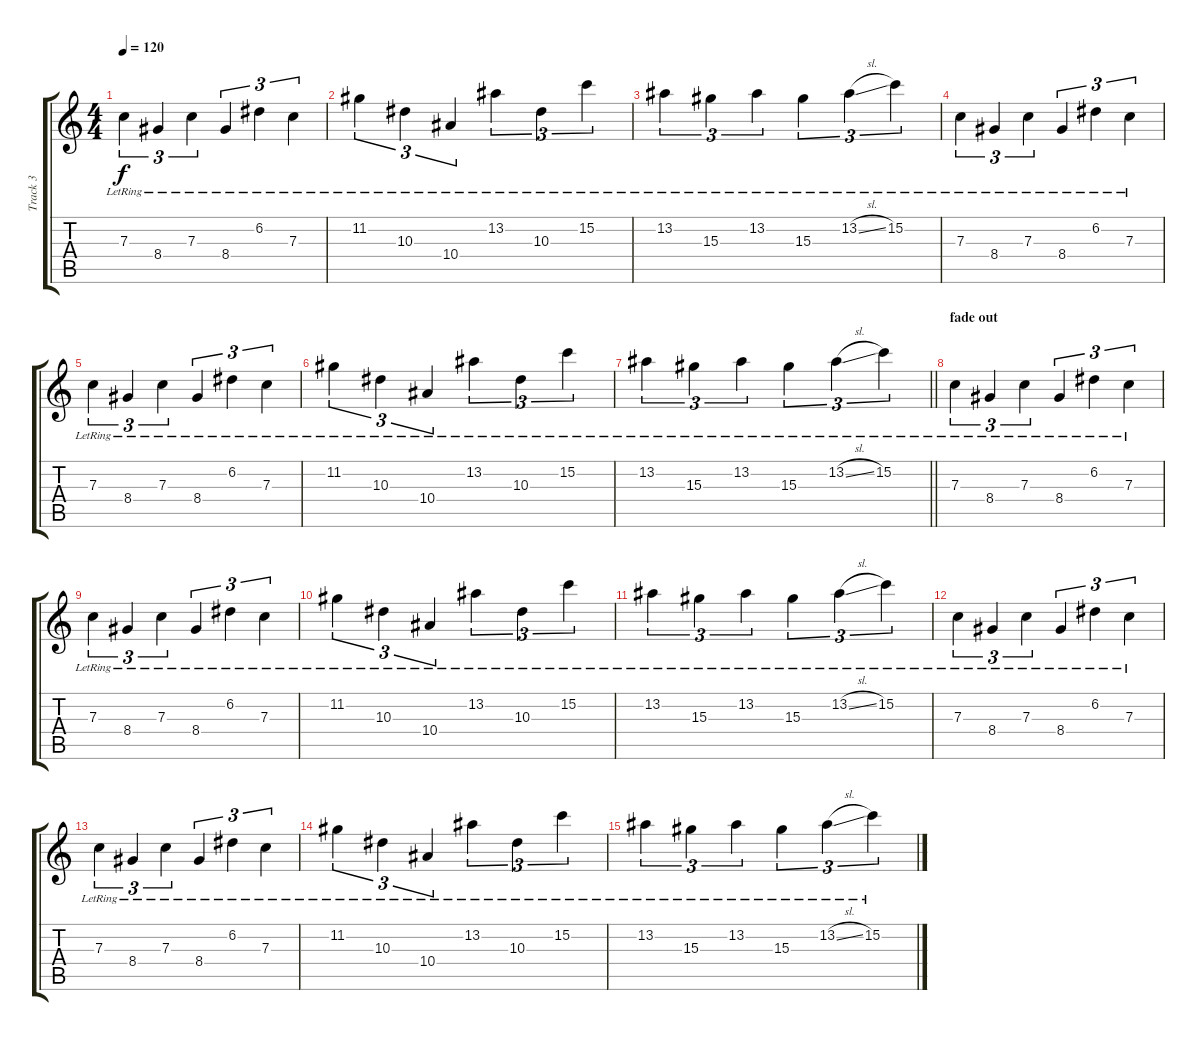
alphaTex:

\track ("Track 3" "Track 3") {instrument distortionguitar}
\staff {score tabs}
\tuning (D4 A3 F3 C3 G2 C2) {hide}
\ts (4 4)
\tempo 120
\clef g2
\ks c
7.3{lr}.4{tu (3 2) dy f} 8.4{lr}.4{tu (3 2)} 7.3{lr}.4{tu (3 2)} 8.4{lr}.4{tu (3 2)} 6.2{lr}.4{tu (3 2)} 7.3{lr}.4{tu (3 2)} |
11.2{lr}.4{tu (3 2)} 10.3{lr}.4{tu (3 2)} 10.4{lr}.4{tu (3 2)} 13.2{lr}.4{tu (3 2)} 10.3{lr}.4{tu (3 2)} 15.2{lr}.4{tu (3 2)} |
13.2{lr}.4{tu (3 2)} 15.3{lr}.4{tu (3 2)} 13.2{lr}.4{tu (3 2)} 15.3{lr}.4{tu (3 2)} 13.2{sl lr}.4{tu (3 2)} 15.2{lr}.4{tu (3 2)} |
7.3{lr}.4{tu (3 2)} 8.4{lr}.4{tu (3 2)} 7.3{lr}.4{tu (3 2)} 8.4{lr}.4{tu (3 2)} 6.2{lr}.4{tu (3 2)} 7.3{lr}.4{tu (3 2)} |
7.3{lr}.4{tu (3 2)} 8.4{lr}.4{tu (3 2)} 7.3{lr}.4{tu (3 2)} 8.4{lr}.4{tu (3 2)} 6.2{lr}.4{tu (3 2)} 7.3{lr}.4{tu (3 2)} |
11.2{lr}.4{tu (3 2)} 10.3{lr}.4{tu (3 2)} 10.4{lr}.4{tu (3 2)} 13.2{lr}.4{tu (3 2)} 10.3{lr}.4{tu (3 2)} 15.2{lr}.4{tu (3 2)} |
\barLineRight lightlight
13.2{lr}.4{tu (3 2)} 15.3{lr}.4{tu (3 2)} 13.2{lr}.4{tu (3 2)} 15.3{lr}.4{tu (3 2)} 13.2{sl lr}.4{tu (3 2)} 15.2{lr}.4{tu (3 2)} |
\section ("" "fade out")
7.3{lr}.4{tu (3 2)} 8.4{lr}.4{tu (3 2)} 7.3{lr}.4{tu (3 2)} 8.4{lr}.4{tu (3 2)} 6.2{lr}.4{tu (3 2)} 7.3{lr}.4{tu (3 2)} |
7.3{lr}.4{tu (3 2)} 8.4{lr}.4{tu (3 2)} 7.3{lr}.4{tu (3 2)} 8.4{lr}.4{tu (3 2)} 6.2{lr}.4{tu (3 2)} 7.3{lr}.4{tu (3 2)} |
11.2{lr}.4{tu (3 2)} 10.3{lr}.4{tu (3 2)} 10.4{lr}.4{tu (3 2)} 13.2{lr}.4{tu (3 2)} 10.3{lr}.4{tu (3 2)} 15.2{lr}.4{tu (3 2)} |
13.2{lr}.4{tu (3 2)} 15.3{lr}.4{tu (3 2)} 13.2{lr}.4{tu (3 2)} 15.3{lr}.4{tu (3 2)} 13.2{sl lr}.4{tu (3 2)} 15.2{lr}.4{tu (3 2)} |
7.3{lr}.4{tu (3 2)} 8.4{lr}.4{tu (3 2)} 7.3{lr}.4{tu (3 2)} 8.4{lr}.4{tu (3 2)} 6.2{lr}.4{tu (3 2)} 7.3{lr}.4{tu (3 2)} |
7.3{lr}.4{tu (3 2)} 8.4{lr}.4{tu (3 2)} 7.3{lr}.4{tu (3 2)} 8.4{lr}.4{tu (3 2)} 6.2{lr}.4{tu (3 2)} 7.3{lr}.4{tu (3 2)} |
11.2{lr}.4{tu (3 2)} 10.3{lr}.4{tu (3 2)} 10.4{lr}.4{tu (3 2)} 13.2{lr}.4{tu (3 2)} 10.3{lr}.4{tu (3 2)} 15.2{lr}.4{tu (3 2)} |
13.2{lr}.4{tu (3 2)} 15.3{lr}.4{tu (3 2)} 13.2{lr}.4{tu (3 2)} 15.3{lr}.4{tu (3 2)} 13.2{sl lr}.4{tu (3 2)} 15.2{lr}.4{tu (3 2)}
